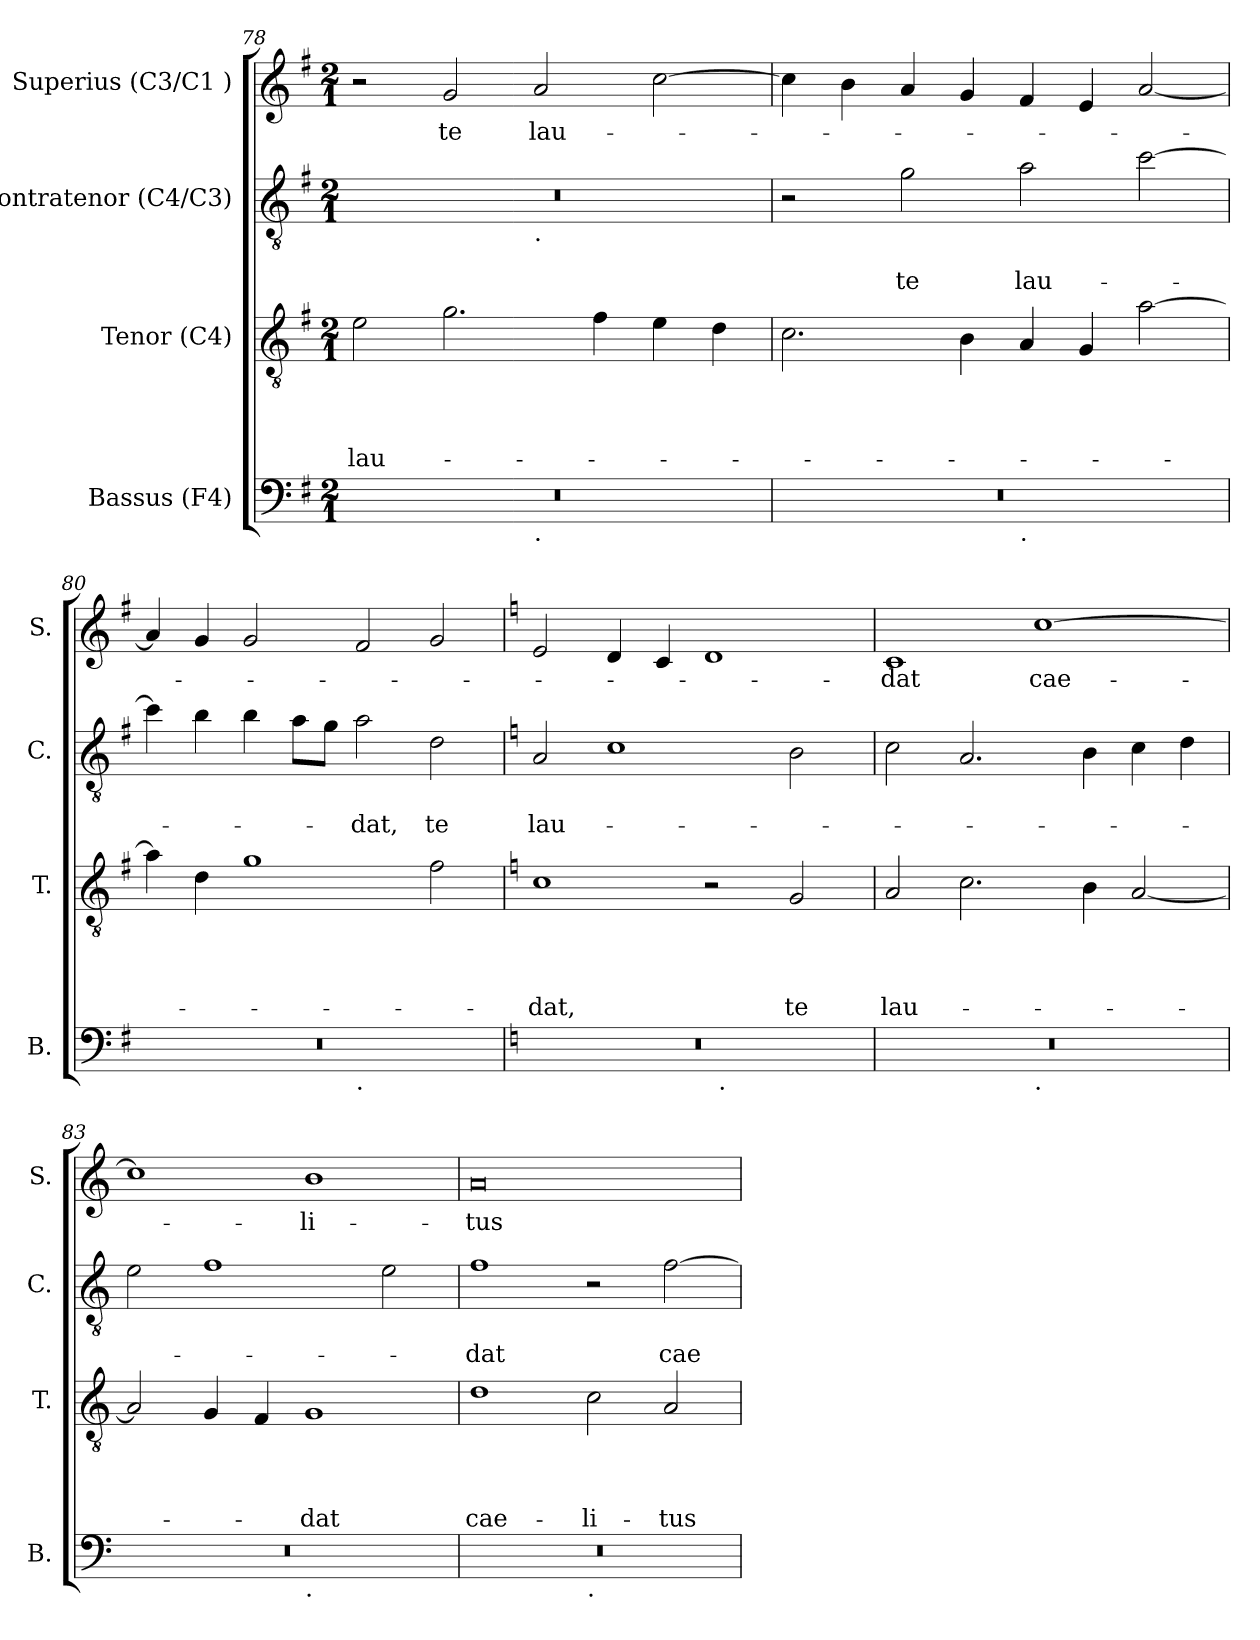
**kern	**kern	**text	**text	**text	**text	**kern	**text	**text	**kern	**text
*part4	*part3	*part3	*part3	*part3	*part3	*part2	*part2	*part2	*part1	*part1
*staff4	*staff3	*staff3	*staff3	*staff3	*staff3	*staff2	*staff2	*staff2	*staff1	*staff1
*I"Bassus (F4)	*I"Tenor (C4)	*	*	*	*	*I"Contratenor (C4/C3)	*	*	*I"Superius (C3/C1 )	*
*I'B.	*I'T.	*	*	*	*	*I'C.	*	*	*I'S.	*
*clefF4	*clefGv2	*	*	*	*	*clefGv2	*	*	*clefG2	*
*k[f#]	*k[f#]	*	*	*	*	*k[f#]	*	*	*k[f#]	*
*G:	*G:	*	*	*	*	*G:	*	*	*G:	*
*M2/1	*M2/1	*	*	*	*	*M2/1	*	*	*M2/1	*
=78	=78	=78	=78	=78	=78	=78	=78	=78	=78	=78
!	!	!	!	!	!LO:LY:b	!	!	!	!	!
*^	*	*	*	*	*	*^	*	*	*	*
0r	1ryy	2e\	.	.	.	lau-	0r	1ryy	.	.	2r	.
!	!	!	!	!	!	!	!	!	!	!	!	!LO:LY:b
.	.	2.g\	.	.	.	.	.	.	.	.	2g/	te
!	!	!	!	!	!	!	!	!LO:TX:b:t=.	!	!	!	!
!	!LO:TX:b:t=.	!	!	!	!	!	!	!	!	!	!	!
!	!	!	!	!	!	!	!	!	!	!	!	!LO:LY:b
.	1ryy	.	.	.	.	.	.	1ryy	.	.	2a/	lau-
.	.	4f#\	.	.	.	.	.	.	.	.	.	.
.	.	4e\	.	.	.	.	.	.	.	.	[>2cc\	.
.	.	4d\	.	.	.	.	.	.	.	.	.	.
*	*	*	*	*	*	*	*v	*v	*	*	*	*
=79	=79	=79	=79	=79	=79	=79	=79	=79	=79	=79	=79
0r	1ryy	2.c\	.	.	.	.	2r	.	.	4cc\]	.
.	.	.	.	.	.	.	.	.	.	4b\	.
!	!	!	!	!	!	!	!	!	!LO:LY:b	!	!
.	.	.	.	.	.	.	2g\	.	te	4a/	.
.	.	4B\	.	.	.	.	.	.	.	4g/	.
!	!LO:TX:b:t=.	!	!	!	!	!	!	!	!	!	!
!	!	!	!	!	!	!	!	!	!LO:LY:b	!	!
.	1ryy	4A/	.	.	.	.	2a\	.	lau-	4f#/	.
.	.	4G/	.	.	.	.	.	.	.	4e/	.
.	.	[>2a\	.	.	.	.	[>2cc\	.	.	[<2a/	.
=80	=80	=80	=80	=80	=80	=80	=80	=80	=80	=80	=80
0r	1ryy	4a\]	.	.	.	.	4cc\]	.	.	4a/]	.
.	.	4d\	.	.	.	.	4b\	.	.	4g/	.
.	.	1g	.	.	.	.	4b\	.	.	2g/	.
.	.	.	.	.	.	.	8a\L	.	.	.	.
.	.	.	.	.	.	.	8g\J	.	.	.	.
!	!LO:TX:b:t=.	!	!	!	!	!	!	!	!	!	!
!	!	!	!	!	!	!	!	!	!LO:LY:b	!	!
.	1ryy	.	.	.	.	.	2a\	.	-dat,	2f#/	.
!	!	!	!	!	!	!	!	!	!LO:LY:b	!	!
.	.	2f#\	.	.	.	.	2d\	.	te	2g/	.
!!LO:LB:g=z
=81	=81	=81	=81	=81	=81	=81	=81	=81	=81	=81	=81
*k[]	*	*k[]	*	*	*	*	*k[]	*	*	*k[]	*
*C:	*	*C:	*	*	*	*	*C:	*	*	*C:	*
!	!	!	!	!	!	!LO:LY:b	!	!	!LO:LY:b	!	!
0r	1ryy	1c	.	.	.	-dat,	2A/	.	lau-	2e/	.
.	.	.	.	.	.	.	1c	.	.	4d/	.
.	.	.	.	.	.	.	.	.	.	4c/	.
.	32ryy	2r	.	.	.	.	.	.	.	1d	.
!	!LO:TX:b:t=.	!	!	!	!	!	!	!	!	!	!
.	2ryy	.	.	.	.	.	.	.	.	.	.
!	!	!	!	!	!	!LO:LY:b	!	!	!	!	!
.	.	2G/	.	.	.	te	2B\	.	.	.	.
.	4...ryy	.	.	.	.	.	.	.	.	.	.
=82	=82	=82	=82	=82	=82	=82	=82	=82	=82	=82	=82
!	!	!	!	!	!	!LO:LY:b	!	!	!	!	!LO:LY:b
0r	1ryy	2A/	.	.	.	lau-	2c\	.	.	1c	-dat
.	.	2.c\	.	.	.	.	2.A/	.	.	.	.
!	!LO:TX:b:t=.	!	!	!	!	!	!	!	!	!	!
!	!	!	!	!	!	!	!	!	!	!	!LO:LY:b
.	1ryy	.	.	.	.	.	.	.	.	[>1cc	cae-
.	.	4B\	.	.	.	.	4B\	.	.	.	.
.	.	[<2A/	.	.	.	.	4c\	.	.	.	.
.	.	.	.	.	.	.	4d\	.	.	.	.
=83	=83	=83	=83	=83	=83	=83	=83	=83	=83	=83	=83
0r	1ryy	2A/]	.	.	.	.	2e\	.	.	1cc]	.
.	.	4G/	.	.	.	.	1f	.	.	.	.
.	.	4F/	.	.	.	.	.	.	.	.	.
!	!LO:TX:b:t=.	!	!	!	!	!	!	!	!	!	!
!	!	!	!	!	!	!LO:LY:b	!	!	!	!	!LO:LY:b
.	1ryy	1G	.	.	.	-dat	.	.	.	1b	-li-
.	.	.	.	.	.	.	2e\	.	.	.	.
=84	=84	=84	=84	=84	=84	=84	=84	=84	=84	=84	=84
!	!	!	!	!	!	!LO:LY:b	!	!	!LO:LY:b	!	!LO:LY:b
0r	1ryy	1d	.	.	.	cae-	1f	.	-dat	0a	-tus
!	!LO:TX:b:t=.	!	!	!	!	!	!	!	!	!	!
!	!	!	!	!	!	!LO:LY:b	!	!	!	!	!
.	1ryy	2c\	.	.	.	-li-	2r	.	.	.	.
!	!	!	!	!	!	!LO:LY:b	!	!	!LO:LY:b	!	!
.	.	2A/	.	.	.	-tus	[>2f\	.	cae-	.	.
*v	*v	*	*	*	*	*	*	*	*	*	*
=	=	=	=	=	=	=	=	=	=	=
*-	*-	*-	*-	*-	*-	*-	*-	*-	*-	*-
